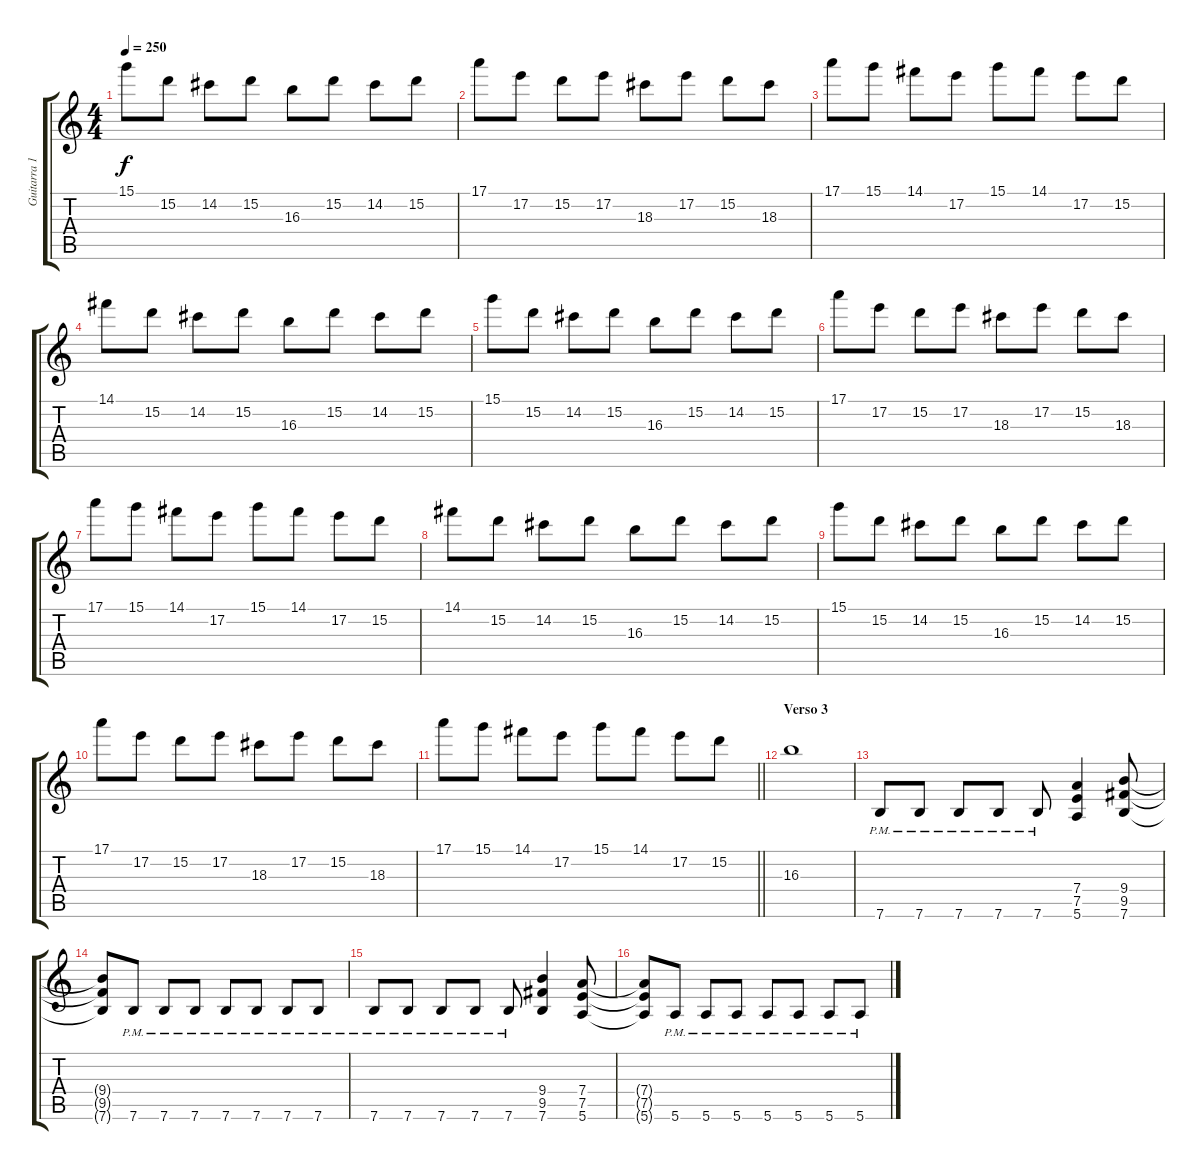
\track ("Guitarra 1" "Guitarra 1") {instrument distortionguitar}
\staff {score tabs}
\tuning (E4 B3 G3 D3 A2 E2) {hide}
\ts (4 4)
\tempo 250
\clef g2
\ks c
15.1.8{dy f} 15.2.8 14.2.8 15.2.8 16.3.8 15.2.8 14.2.8 15.2.8 |
17.1.8 17.2.8 15.2.8 17.2.8 18.3.8 17.2.8 15.2.8 18.3.8 |
17.1.8 15.1.8 14.1.8 17.2.8 15.1.8 14.1.8 17.2.8 15.2.8 |
14.1.8 15.2.8 14.2.8 15.2.8 16.3.8 15.2.8 14.2.8 15.2.8 |
15.1.8 15.2.8 14.2.8 15.2.8 16.3.8 15.2.8 14.2.8 15.2.8 |
17.1.8 17.2.8 15.2.8 17.2.8 18.3.8 17.2.8 15.2.8 18.3.8 |
17.1.8 15.1.8 14.1.8 17.2.8 15.1.8 14.1.8 17.2.8 15.2.8 |
14.1.8 15.2.8 14.2.8 15.2.8 16.3.8 15.2.8 14.2.8 15.2.8 |
15.1.8 15.2.8 14.2.8 15.2.8 16.3.8 15.2.8 14.2.8 15.2.8 |
17.1.8 17.2.8 15.2.8 17.2.8 18.3.8 17.2.8 15.2.8 18.3.8 |
\barLineRight lightlight
17.1.8 15.1.8 14.1.8 17.2.8 15.1.8 14.1.8 17.2.8 15.2.8 |
\section ("" "Verso 3")
16.3.1 |
7.6{pm}.8{instrument distortionguitar} 7.6{pm}.8 7.6{pm}.8 7.6{pm}.8 7.6{pm}.8 (7.4 7.5 5.6).4 (9.4 9.5 7.6).8 |
(9.4{t} 9.5{t} 7.6{t}).8 7.6{pm}.8 7.6{pm}.8 7.6{pm}.8 7.6{pm}.8 7.6{pm}.8 7.6{pm}.8 7.6{pm}.8 |
7.6{pm}.8 7.6{pm}.8 7.6{pm}.8 7.6{pm}.8 7.6{pm}.8 (9.4 9.5 7.6).4 (7.4 7.5 5.6).8 |
(7.4{t} 7.5{t} 5.6{t}).8 5.6{pm}.8 5.6{pm}.8 5.6{pm}.8 5.6{pm}.8 5.6{pm}.8 5.6{pm}.8 5.6{pm}.8
